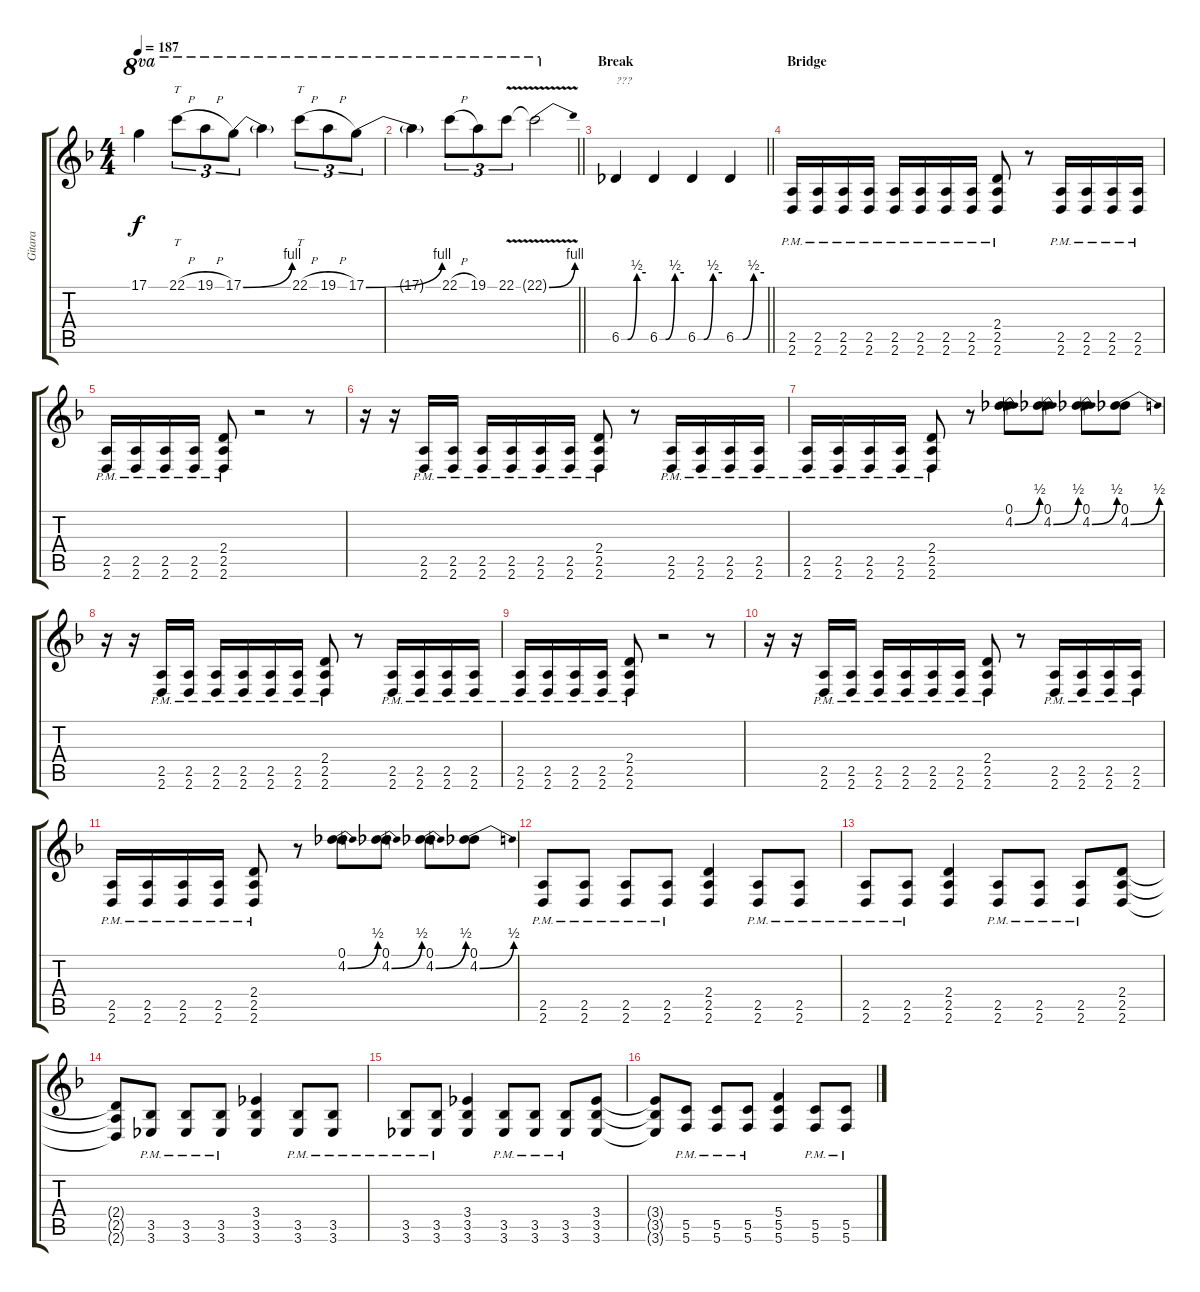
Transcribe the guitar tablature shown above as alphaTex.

\track ("Gitara" "Gitara") {instrument distortionguitar}
\staff {score tabs}
\tuning (D4 A3 F3 C3 G2 C2) {hide}
\ts (4 4)
\tempo 187
\clef g2
\ks dminor
17.1{t}.4{ot 8va dy f} 22.1{h}.8{tt tu (3 2) ot 8va} 19.1{h}.8{tu (3 2) ot 8va} 17.1{be (bend 0 0 60 4)}.8{tu (3 2) ot 8va} 17.1{t}.4{ot 8va} 22.1{h}.8{tt tu (3 2) ot 8va} 19.1{h}.8{tu (3 2) ot 8va} 17.1{be (bend 0 0 60 4)}.8{tu (3 2) ot 8va} |
\barLineRight lightlight
17.1{t}.4{ot 8va} 22.1{h}.8{tu (3 2) ot 8va} 19.1.8{tu (3 2) ot 8va} 22.1{v}.8{tu (3 2) ot 8va} 22.1{be (bend 0 0 60 4) v t}.2{ot 8va} |
\section ("" "Break")
\barLineRight lightlight
6.5{be (custom 0 0 15 0 38 2 60 2)}.4{txt "???"} 6.5{be (custom 0 0 15 0 38 2 60 2)}.4 6.5{be (custom 0 0 15 0 38 2 60 2)}.4 6.5{be (custom 0 0 15 0 38 2 60 2)}.4 |
\section ("" "Bridge")
(2.5{pm} 2.6{pm}).16 (2.5{pm} 2.6{pm}).16 (2.5{pm} 2.6{pm}).16 (2.5{pm} 2.6{pm}).16 (2.5{pm} 2.6{pm}).16 (2.5{pm} 2.6{pm}).16 (2.5{pm} 2.6{pm}).16 (2.5{pm} 2.6{pm}).16 (2.4{pm} 2.5{pm} 2.6{pm}).8 r.8 (2.5{pm} 2.6{pm}).16 (2.5{pm} 2.6{pm}).16 (2.5{pm} 2.6{pm}).16 (2.5{pm} 2.6{pm}).16 |
(2.5{pm} 2.6{pm}).16 (2.5{pm} 2.6{pm}).16 (2.5{pm} 2.6{pm}).16 (2.5{pm} 2.6{pm}).16 (2.4{pm} 2.5{pm} 2.6{pm}).8 r.2 r.8 |
r.16 r.16 (2.5{pm} 2.6{pm}).16 (2.5{pm} 2.6{pm}).16 (2.5{pm} 2.6{pm}).16 (2.5{pm} 2.6{pm}).16 (2.5{pm} 2.6{pm}).16 (2.5{pm} 2.6{pm}).16 (2.4{pm} 2.5{pm} 2.6{pm}).8 r.8 (2.5{pm} 2.6{pm}).16 (2.5{pm} 2.6{pm}).16 (2.5{pm} 2.6{pm}).16 (2.5{pm} 2.6{pm}).16 |
(2.5{pm} 2.6{pm}).16 (2.5{pm} 2.6{pm}).16 (2.5{pm} 2.6{pm}).16 (2.5{pm} 2.6{pm}).16 (2.4{pm} 2.5{pm} 2.6{pm}).8 r.8 (0.1 4.2{be (bend 0 0 60 2)}).8 (0.1 4.2{be (bend 0 0 60 2)}).8 (0.1 4.2{be (bend 0 0 60 2)}).8 (0.1 4.2{be (bend 0 0 60 2)}).8 |
r.16 r.16 (2.5{pm} 2.6{pm}).16 (2.5{pm} 2.6{pm}).16 (2.5{pm} 2.6{pm}).16 (2.5{pm} 2.6{pm}).16 (2.5{pm} 2.6{pm}).16 (2.5{pm} 2.6{pm}).16 (2.4{pm} 2.5{pm} 2.6{pm}).8 r.8 (2.5{pm} 2.6{pm}).16 (2.5{pm} 2.6{pm}).16 (2.5{pm} 2.6{pm}).16 (2.5{pm} 2.6{pm}).16 |
(2.5{pm} 2.6{pm}).16 (2.5{pm} 2.6{pm}).16 (2.5{pm} 2.6{pm}).16 (2.5{pm} 2.6{pm}).16 (2.4{pm} 2.5{pm} 2.6{pm}).8 r.2 r.8 |
r.16 r.16 (2.5{pm} 2.6{pm}).16 (2.5{pm} 2.6{pm}).16 (2.5{pm} 2.6{pm}).16 (2.5{pm} 2.6{pm}).16 (2.5{pm} 2.6{pm}).16 (2.5{pm} 2.6{pm}).16 (2.4{pm} 2.5{pm} 2.6{pm}).8 r.8 (2.5{pm} 2.6{pm}).16 (2.5{pm} 2.6{pm}).16 (2.5{pm} 2.6{pm}).16 (2.5{pm} 2.6{pm}).16 |
(2.5{pm} 2.6{pm}).16 (2.5{pm} 2.6{pm}).16 (2.5{pm} 2.6{pm}).16 (2.5{pm} 2.6{pm}).16 (2.4{pm} 2.5{pm} 2.6{pm}).8 r.8 (0.1 4.2{be (bend 0 0 60 2)}).8 (0.1 4.2{be (bend 0 0 60 2)}).8 (0.1 4.2{be (bend 0 0 60 2)}).8 (0.1 4.2{be (bend 0 0 60 2)}).8 |
(2.5{pm} 2.6{pm}).8 (2.5{pm} 2.6{pm}).8 (2.5{pm} 2.6{pm}).8 (2.5{pm} 2.6{pm}).8 (2.4 2.5 2.6).4 (2.5{pm} 2.6{pm}).8 (2.5{pm} 2.6{pm}).8 |
(2.5{pm} 2.6{pm}).8 (2.5{pm} 2.6{pm}).8 (2.4 2.5 2.6).4 (2.5{pm} 2.6{pm}).8 (2.5{pm} 2.6{pm}).8 (2.5{pm} 2.6{pm}).8 (2.4 2.5 2.6).8 |
(2.4{t} 2.5{t} 2.6{t}).8 (3.5{pm} 3.6{pm}).8 (3.5{pm} 3.6{pm}).8 (3.5{pm} 3.6{pm}).8 (3.4 3.5 3.6).4 (3.5{pm} 3.6{pm}).8 (3.5{pm} 3.6{pm}).8 |
(3.5{pm} 3.6{pm}).8 (3.5{pm} 3.6{pm}).8 (3.4 3.5 3.6).4 (3.5{pm} 3.6{pm}).8 (3.5{pm} 3.6{pm}).8 (3.5{pm} 3.6{pm}).8 (3.4 3.5 3.6).8 |
(3.4{t} 3.5{t} 3.6{t}).8 (5.5{pm} 5.6{pm}).8 (5.5{pm} 5.6{pm}).8 (5.5{pm} 5.6{pm}).8 (5.4 5.5 5.6).4 (5.5{pm} 5.6{pm}).8 (5.5{pm} 5.6{pm}).8
